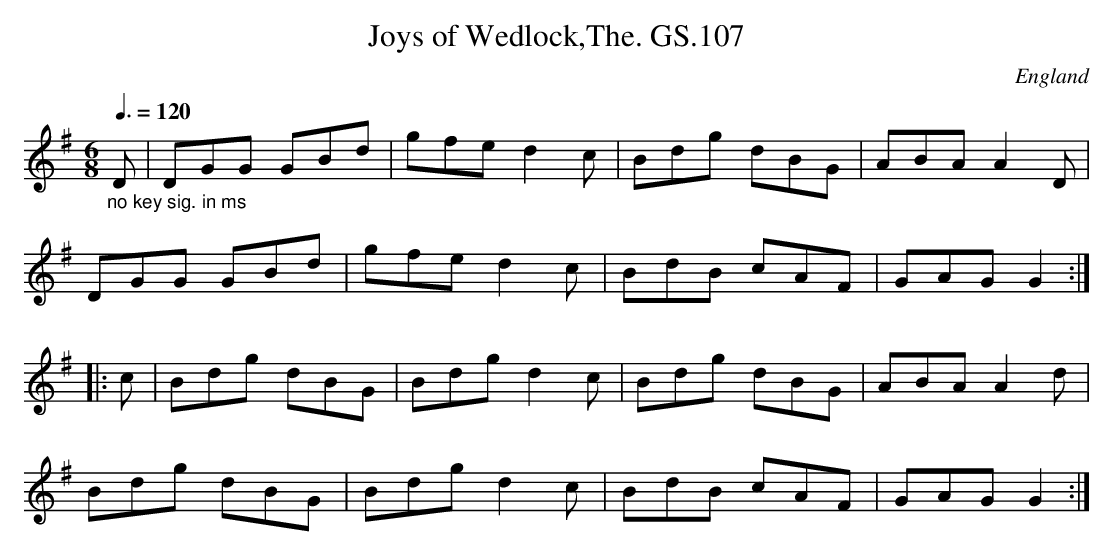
X:1
T:Joys of Wedlock,The. GS.107
L:1/8
M:6/8
O:England
Q:3/8=120
K:G major
"_no key sig. in ms"D | DGG GBd | gfe d2 c | Bdg dBG | ABA A2 D |!
DGG GBd | gfe d2 c | BdB cAF | GAG G2 :|!
|:c | Bdg dBG | Bdg d2c | Bdg dBG | ABA A2 d |!
Bdg dBG | Bdg d2 c | BdB cAF | GAG G2 :|
